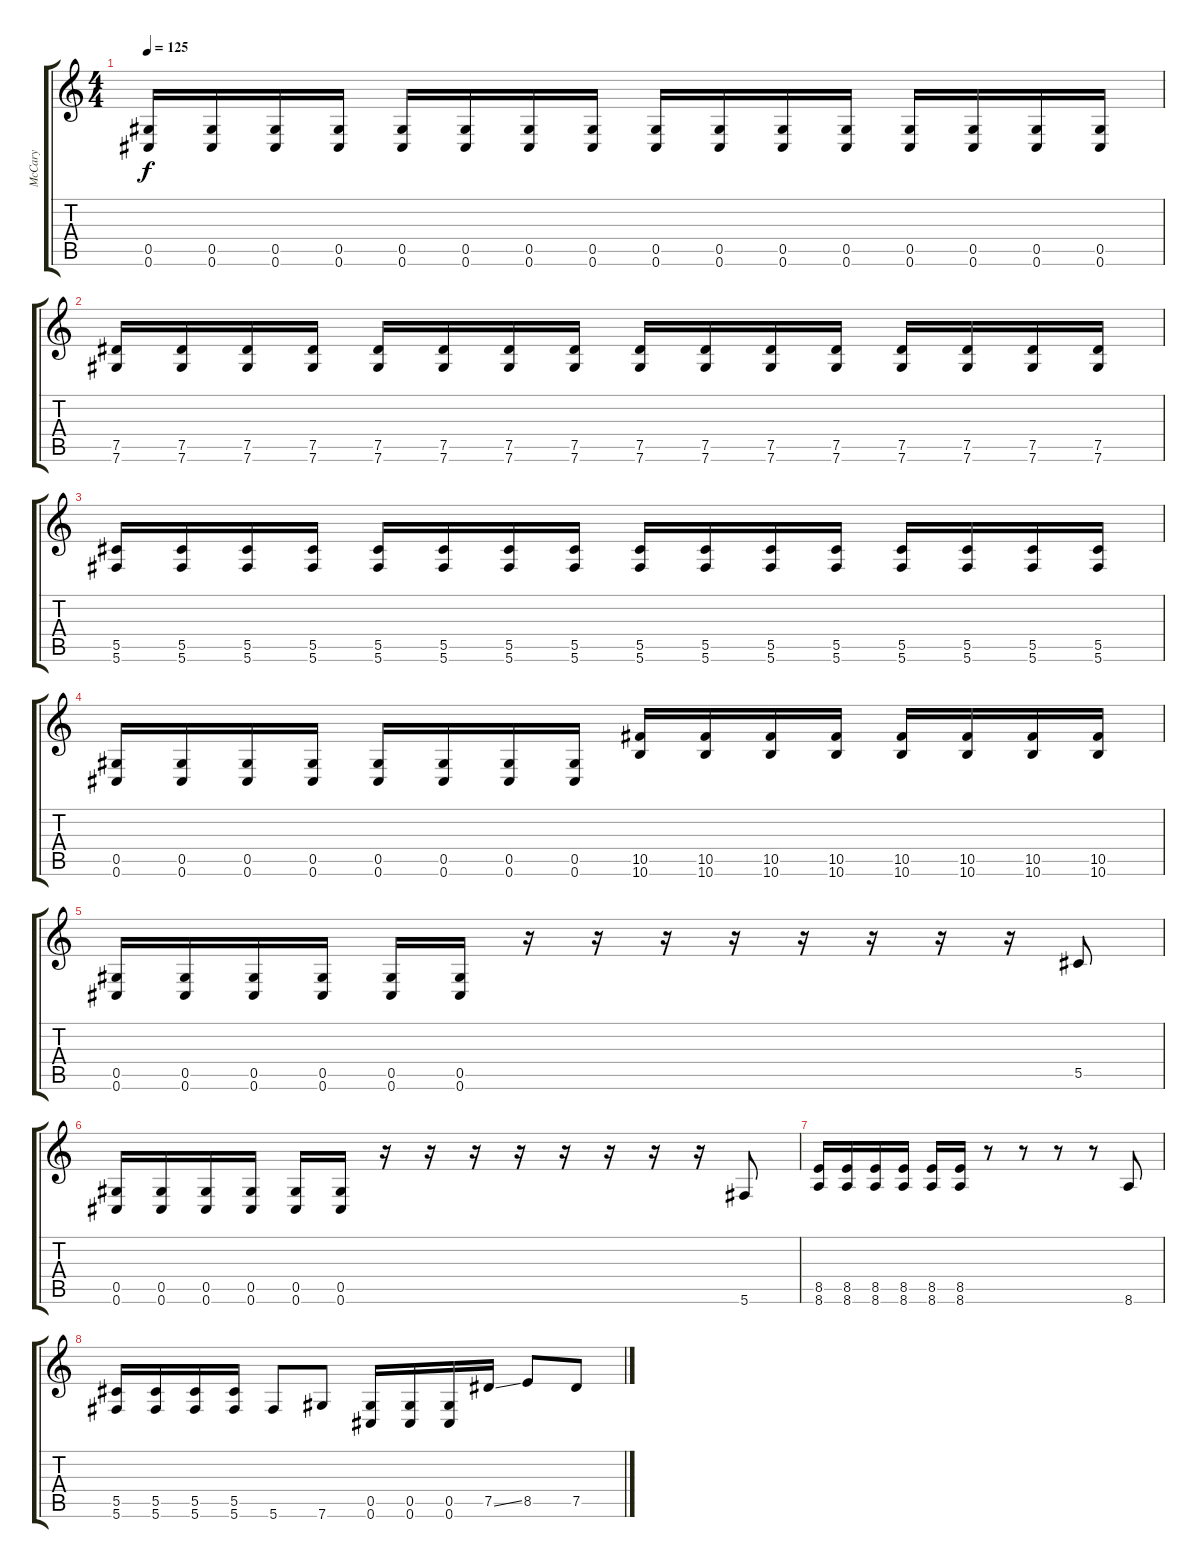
\track ("McCary" "McCary") {instrument distortionguitar}
\staff {score tabs}
\tuning (Eb4 Bb3 Gb3 Db3 Ab2 Db2) {hide}
\ts (4 4)
\tempo 125
\clef g2
\ks c
(0.5 0.6).16{dy f} (0.5 0.6).16 (0.5 0.6).16 (0.5 0.6).16 (0.5 0.6).16 (0.5 0.6).16 (0.5 0.6).16 (0.5 0.6).16 (0.5 0.6).16 (0.5 0.6).16 (0.5 0.6).16 (0.5 0.6).16 (0.5 0.6).16 (0.5 0.6).16 (0.5 0.6).16 (0.5 0.6).16 |
(7.5 7.6).16 (7.5 7.6).16 (7.5 7.6).16 (7.5 7.6).16 (7.5 7.6).16 (7.5 7.6).16 (7.5 7.6).16 (7.5 7.6).16 (7.5 7.6).16 (7.5 7.6).16 (7.5 7.6).16 (7.5 7.6).16 (7.5 7.6).16 (7.5 7.6).16 (7.5 7.6).16 (7.5 7.6).16 |
(5.5 5.6).16 (5.5 5.6).16 (5.5 5.6).16 (5.5 5.6).16 (5.5 5.6).16 (5.5 5.6).16 (5.5 5.6).16 (5.5 5.6).16 (5.5 5.6).16 (5.5 5.6).16 (5.5 5.6).16 (5.5 5.6).16 (5.5 5.6).16 (5.5 5.6).16 (5.5 5.6).16 (5.5 5.6).16 |
(0.5 0.6).16 (0.5 0.6).16 (0.5 0.6).16 (0.5 0.6).16 (0.5 0.6).16 (0.5 0.6).16 (0.5 0.6).16 (0.5 0.6).16 (10.5 10.6).16 (10.5 10.6).16 (10.5 10.6).16 (10.5 10.6).16 (10.5 10.6).16 (10.5 10.6).16 (10.5 10.6).16 (10.5 10.6).16 |
(0.5 0.6).16 (0.5 0.6).16 (0.5 0.6).16 (0.5 0.6).16 (0.5 0.6).16 (0.5 0.6).16 r.16 r.16 r.16 r.16 r.16 r.16 r.16 r.16 5.5.8 |
(0.5 0.6).16 (0.5 0.6).16 (0.5 0.6).16 (0.5 0.6).16 (0.5 0.6).16 (0.5 0.6).16 r.16 r.16 r.16 r.16 r.16 r.16 r.16 r.16 5.6.8 |
(8.5 8.6).16 (8.5 8.6).16 (8.5 8.6).16 (8.5 8.6).16 (8.5 8.6).16 (8.5 8.6).16 r.8 r.8 r.8 r.8 8.6.8 |
(5.5 5.6).16 (5.5 5.6).16 (5.5 5.6).16 (5.5 5.6).16 5.6.8 7.6.8 (0.5 0.6).16 (0.5 0.6).16 (0.5 0.6).16 7.5{ss}.16 8.5.8 7.5.8
